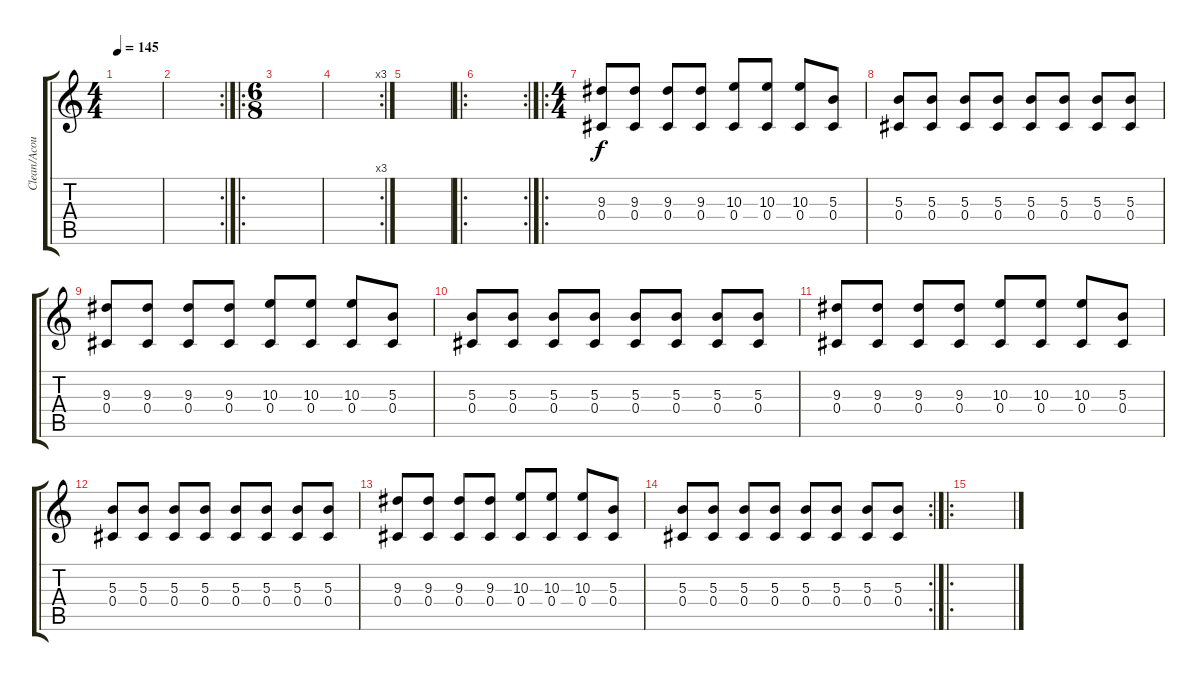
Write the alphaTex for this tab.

\track ("Clean/Acoustic" "Clean/Acou") {instrument electricguitarclean}
\staff {score tabs}
\tuning (Eb4 Bb3 Gb3 Db3 Ab2 Eb2) {hide}
\ts (4 4)
\tempo 145
\clef g2
\ks c
|
\rc 2
|
\ro
\ts (6 8)
|
\rc 3
|
|
\ro
\rc 2
|
\ro
\ts (4 4)
(9.3 0.4).8 (9.3 0.4).8 (9.3 0.4).8 (9.3 0.4).8 (10.3 0.4).8 (10.3 0.4).8 (10.3 0.4).8 (5.3 0.4).8 |
(5.3 0.4).8 (5.3 0.4).8 (5.3 0.4).8 (5.3 0.4).8 (5.3 0.4).8 (5.3 0.4).8 (5.3 0.4).8 (5.3 0.4).8 |
(9.3 0.4).8 (9.3 0.4).8 (9.3 0.4).8 (9.3 0.4).8 (10.3 0.4).8 (10.3 0.4).8 (10.3 0.4).8 (5.3 0.4).8 |
(5.3 0.4).8 (5.3 0.4).8 (5.3 0.4).8 (5.3 0.4).8 (5.3 0.4).8 (5.3 0.4).8 (5.3 0.4).8 (5.3 0.4).8 |
(9.3 0.4).8 (9.3 0.4).8 (9.3 0.4).8 (9.3 0.4).8 (10.3 0.4).8 (10.3 0.4).8 (10.3 0.4).8 (5.3 0.4).8 |
(5.3 0.4).8 (5.3 0.4).8 (5.3 0.4).8 (5.3 0.4).8 (5.3 0.4).8 (5.3 0.4).8 (5.3 0.4).8 (5.3 0.4).8 |
(9.3 0.4).8 (9.3 0.4).8 (9.3 0.4).8 (9.3 0.4).8 (10.3 0.4).8 (10.3 0.4).8 (10.3 0.4).8 (5.3 0.4).8 |
\rc 2
(5.3 0.4).8 (5.3 0.4).8 (5.3 0.4).8 (5.3 0.4).8 (5.3 0.4).8 (5.3 0.4).8 (5.3 0.4).8 (5.3 0.4).8 |
\ro
